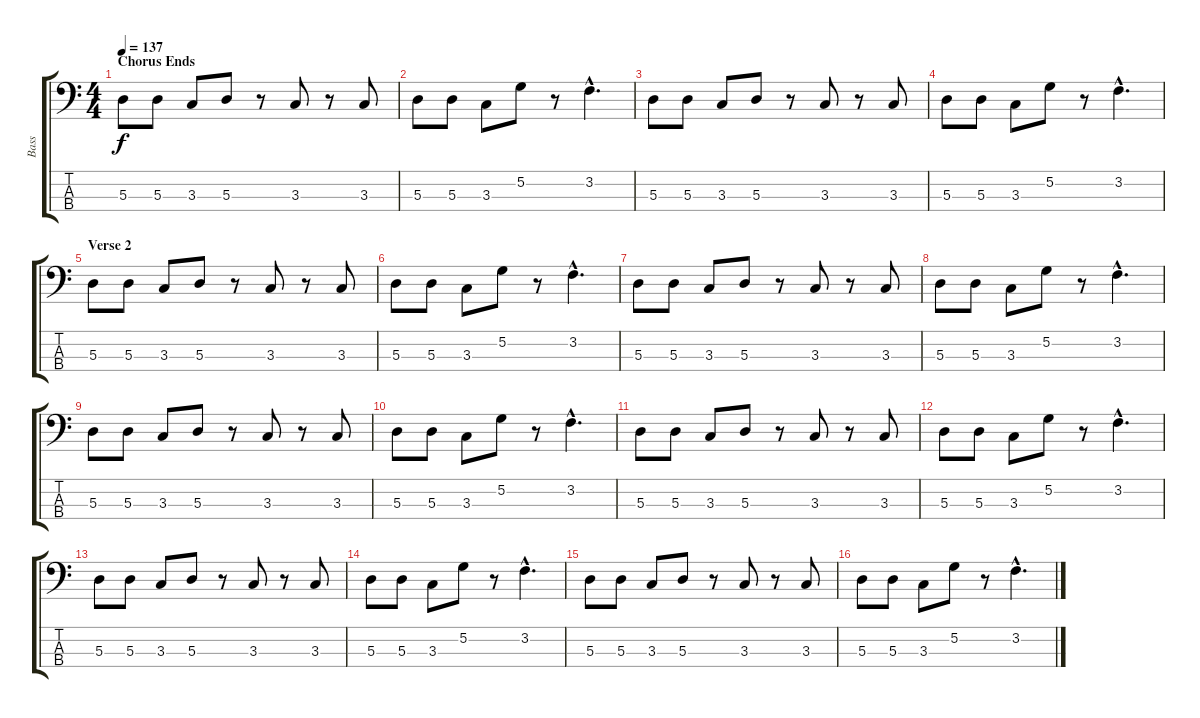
\track ("Bass" "Bass") {instrument electricbassfinger}
\staff {score tabs}
\tuning (G2 D2 A1 E1) {hide}
\ts (4 4)
\section ("" "Chorus Ends")
\tempo 137
\clef f4
\ks c
5.3.8{dy f} 5.3.8 3.3.8 5.3.8 r.8 3.3.8 r.8 3.3.8 |
5.3.8 5.3.8 3.3.8 5.2.8 r.8 3.2{hac}.4{d} |
5.3.8 5.3.8 3.3.8 5.3.8 r.8 3.3.8 r.8 3.3.8 |
5.3.8 5.3.8 3.3.8 5.2.8 r.8 3.2{hac}.4{d} |
\section ("" "Verse 2")
5.3.8 5.3.8 3.3.8 5.3.8 r.8 3.3.8 r.8 3.3.8 |
5.3.8 5.3.8 3.3.8 5.2.8 r.8 3.2{hac}.4{d} |
5.3.8 5.3.8 3.3.8 5.3.8 r.8 3.3.8 r.8 3.3.8 |
5.3.8 5.3.8 3.3.8 5.2.8 r.8 3.2{hac}.4{d} |
5.3.8 5.3.8 3.3.8 5.3.8 r.8 3.3.8 r.8 3.3.8 |
5.3.8 5.3.8 3.3.8 5.2.8 r.8 3.2{hac}.4{d} |
5.3.8 5.3.8 3.3.8 5.3.8 r.8 3.3.8 r.8 3.3.8 |
5.3.8 5.3.8 3.3.8 5.2.8 r.8 3.2{hac}.4{d} |
5.3.8 5.3.8 3.3.8 5.3.8 r.8 3.3.8 r.8 3.3.8 |
5.3.8 5.3.8 3.3.8 5.2.8 r.8 3.2{hac}.4{d} |
5.3.8 5.3.8 3.3.8 5.3.8 r.8 3.3.8 r.8 3.3.8 |
5.3.8 5.3.8 3.3.8 5.2.8 r.8 3.2{hac}.4{d}
